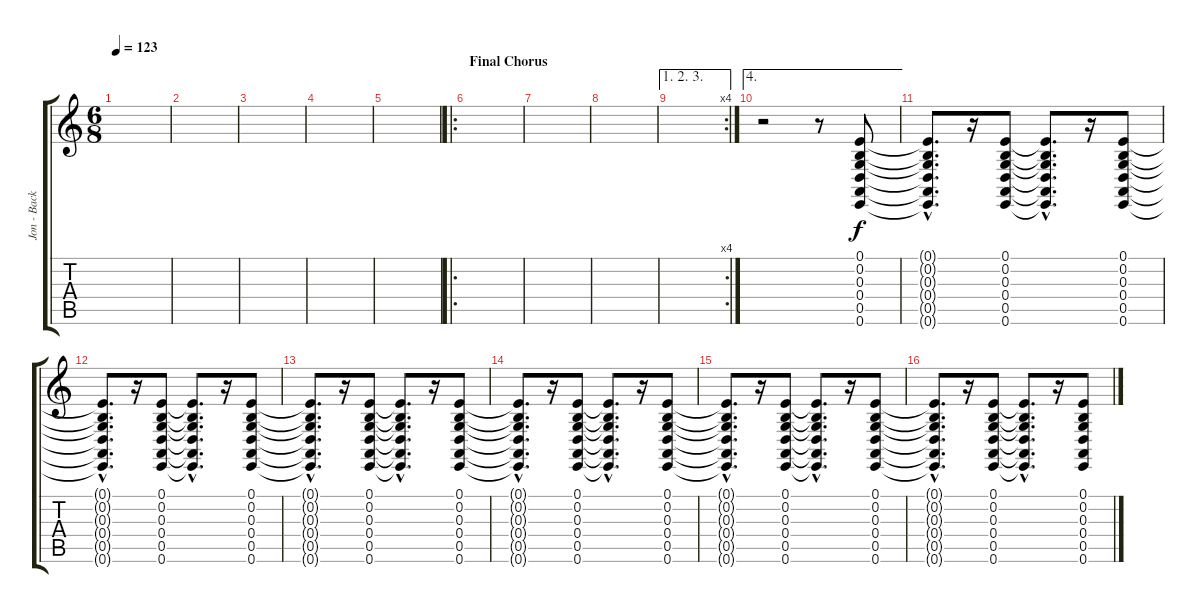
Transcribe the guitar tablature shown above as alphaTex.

\track ("Jon - Backwards Effect" "Jon - Back") {instrument reversecymbal}
\staff {score tabs}
\tuning (E4 B3 G3 D3 A2 E2) {hide}
\ts (6 8)
\tempo 123
\clef g2
\ks c
|
|
|
|
|
\ro
\section ("" "Final Chorus")
|
|
|
\ae (1 2 3)
\rc 4
|
\ae 4
r.2 r.8 (0.1 0.2 0.3 0.4 0.5 0.6).8 |
(0.1{hac t} 0.2{hac t} 0.3{hac t} 0.4{hac t} 0.5{hac t} 0.6{hac t}).8{d} r.16 (0.1 0.2 0.3 0.4 0.5 0.6).8 (0.1{hac t} 0.2{hac t} 0.3{hac t} 0.4{hac t} 0.5{hac t} 0.6{hac t}).8{d} r.16 (0.1 0.2 0.3 0.4 0.5 0.6).8 |
(0.1{hac t} 0.2{hac t} 0.3{hac t} 0.4{hac t} 0.5{hac t} 0.6{hac t}).8{d} r.16 (0.1 0.2 0.3 0.4 0.5 0.6).8 (0.1{hac t} 0.2{hac t} 0.3{hac t} 0.4{hac t} 0.5{hac t} 0.6{hac t}).8{d} r.16 (0.1 0.2 0.3 0.4 0.5 0.6).8 |
(0.1{hac t} 0.2{hac t} 0.3{hac t} 0.4{hac t} 0.5{hac t} 0.6{hac t}).8{d} r.16 (0.1 0.2 0.3 0.4 0.5 0.6).8 (0.1{hac t} 0.2{hac t} 0.3{hac t} 0.4{hac t} 0.5{hac t} 0.6{hac t}).8{d} r.16 (0.1 0.2 0.3 0.4 0.5 0.6).8 |
(0.1{hac t} 0.2{hac t} 0.3{hac t} 0.4{hac t} 0.5{hac t} 0.6{hac t}).8{d} r.16 (0.1 0.2 0.3 0.4 0.5 0.6).8 (0.1{hac t} 0.2{hac t} 0.3{hac t} 0.4{hac t} 0.5{hac t} 0.6{hac t}).8{d} r.16 (0.1 0.2 0.3 0.4 0.5 0.6).8 |
(0.1{hac t} 0.2{hac t} 0.3{hac t} 0.4{hac t} 0.5{hac t} 0.6{hac t}).8{d} r.16 (0.1 0.2 0.3 0.4 0.5 0.6).8 (0.1{hac t} 0.2{hac t} 0.3{hac t} 0.4{hac t} 0.5{hac t} 0.6{hac t}).8{d} r.16 (0.1 0.2 0.3 0.4 0.5 0.6).8 |
(0.1{hac t} 0.2{hac t} 0.3{hac t} 0.4{hac t} 0.5{hac t} 0.6{hac t}).8{d} r.16 (0.1 0.2 0.3 0.4 0.5 0.6).8 (0.1{hac t} 0.2{hac t} 0.3{hac t} 0.4{hac t} 0.5{hac t} 0.6{hac t}).8{d} r.16 (0.1 0.2 0.3 0.4 0.5 0.6).8
